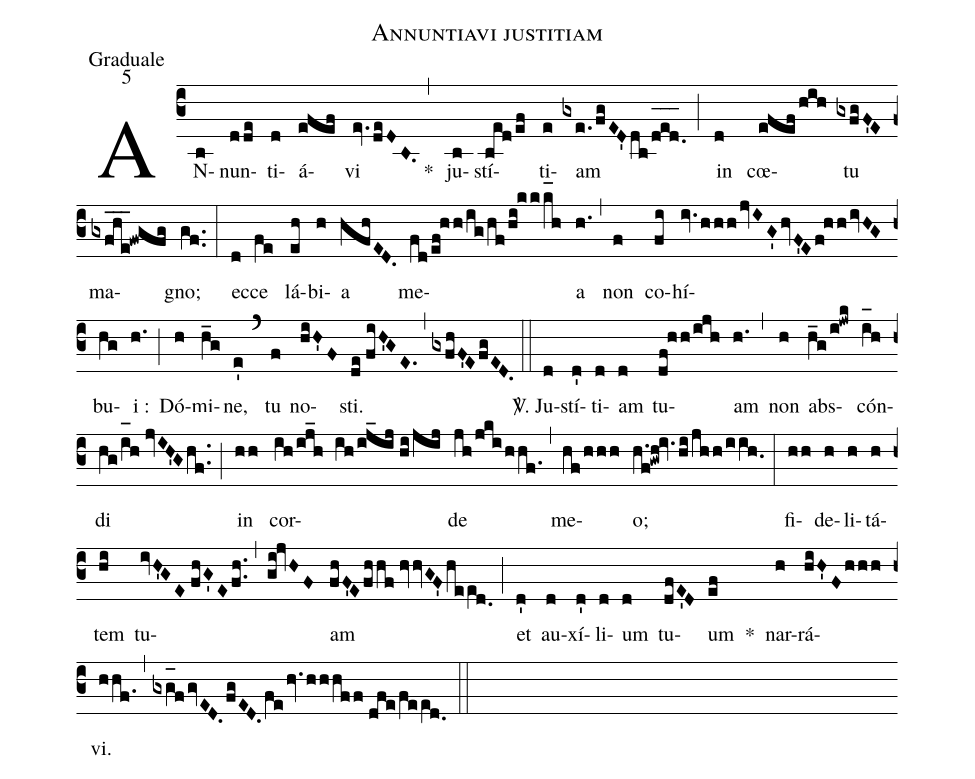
name:Annuntiavi justitiam;
office-part:Graduale;
mode:5;
%%
(c3) AN(b)nun(dde)ti(d)á(efef)vi(ev.deD[ull:0]B.0) <clear>*(,) ju([ull:1{1]b)stí([ull:}]be[ull:0]d/ef)ti(e)am(gxe./fgED'd[ull:0]b/d_[oh:h]e_[oh:h]d._[oh:h]) (;) in(d) cœ(efefhih)tu(gxfgF'E) ma(gxfhe___!fwgfg)gno;(gf..) (:) ec(d)ce(fe) lá(eh)bi(h)a(hfhED.) me(fd/ef!hh/ig/hf/hi!kkk_[hl:1]h)a(h.) (,) non(f) co(fi)hí(iv.hhhjvIG'hvF'Ef!hhivHG)bu(hg)i :(h.) (;) Dó(h)mi(h_g)ne,(e') (`) tu(f) no(hiH'F)sti.(de//fiH'GE.) (,) (gxfhF'EfgED.) (::) <sp>V/</sp>. Ju(d)stí(d')ti(d)am(d) tu(df!hh/ijh)am(h.) (,) non(h) abs(h_g/i!jwk)cón(i_[oh:h]h)di(hg/i_[oh:h]h//jvIH'Ghf..) (;) in(hh) cor(ih/ij_h ih/ij_ij//hi/jij)de(jh/jkihhf.) (,) me(hf/hhh)o;(h.f!gwh!iv.hi/!jh/!h/iih.0) (:) fi(hh)de(h)li(h)tá(h)tem(hi) tu(ivH'GE//fhG'Efh..)(,)(gi!jvHF)am(fhF'Efhhf//hvvGF'/!hee[ll:1]d.0) (;) et(d') au(d)xí(d')li(d)um(d) tu(dfE'D)um(ef) *() nar(h)rá(hiH'Fhhh)vi.(hhf.) (,) (gxg_[oh:h]f/!gvED./!fgED.fehv./!hhhff//dfe/fee[ll:1]d.0) (::)
